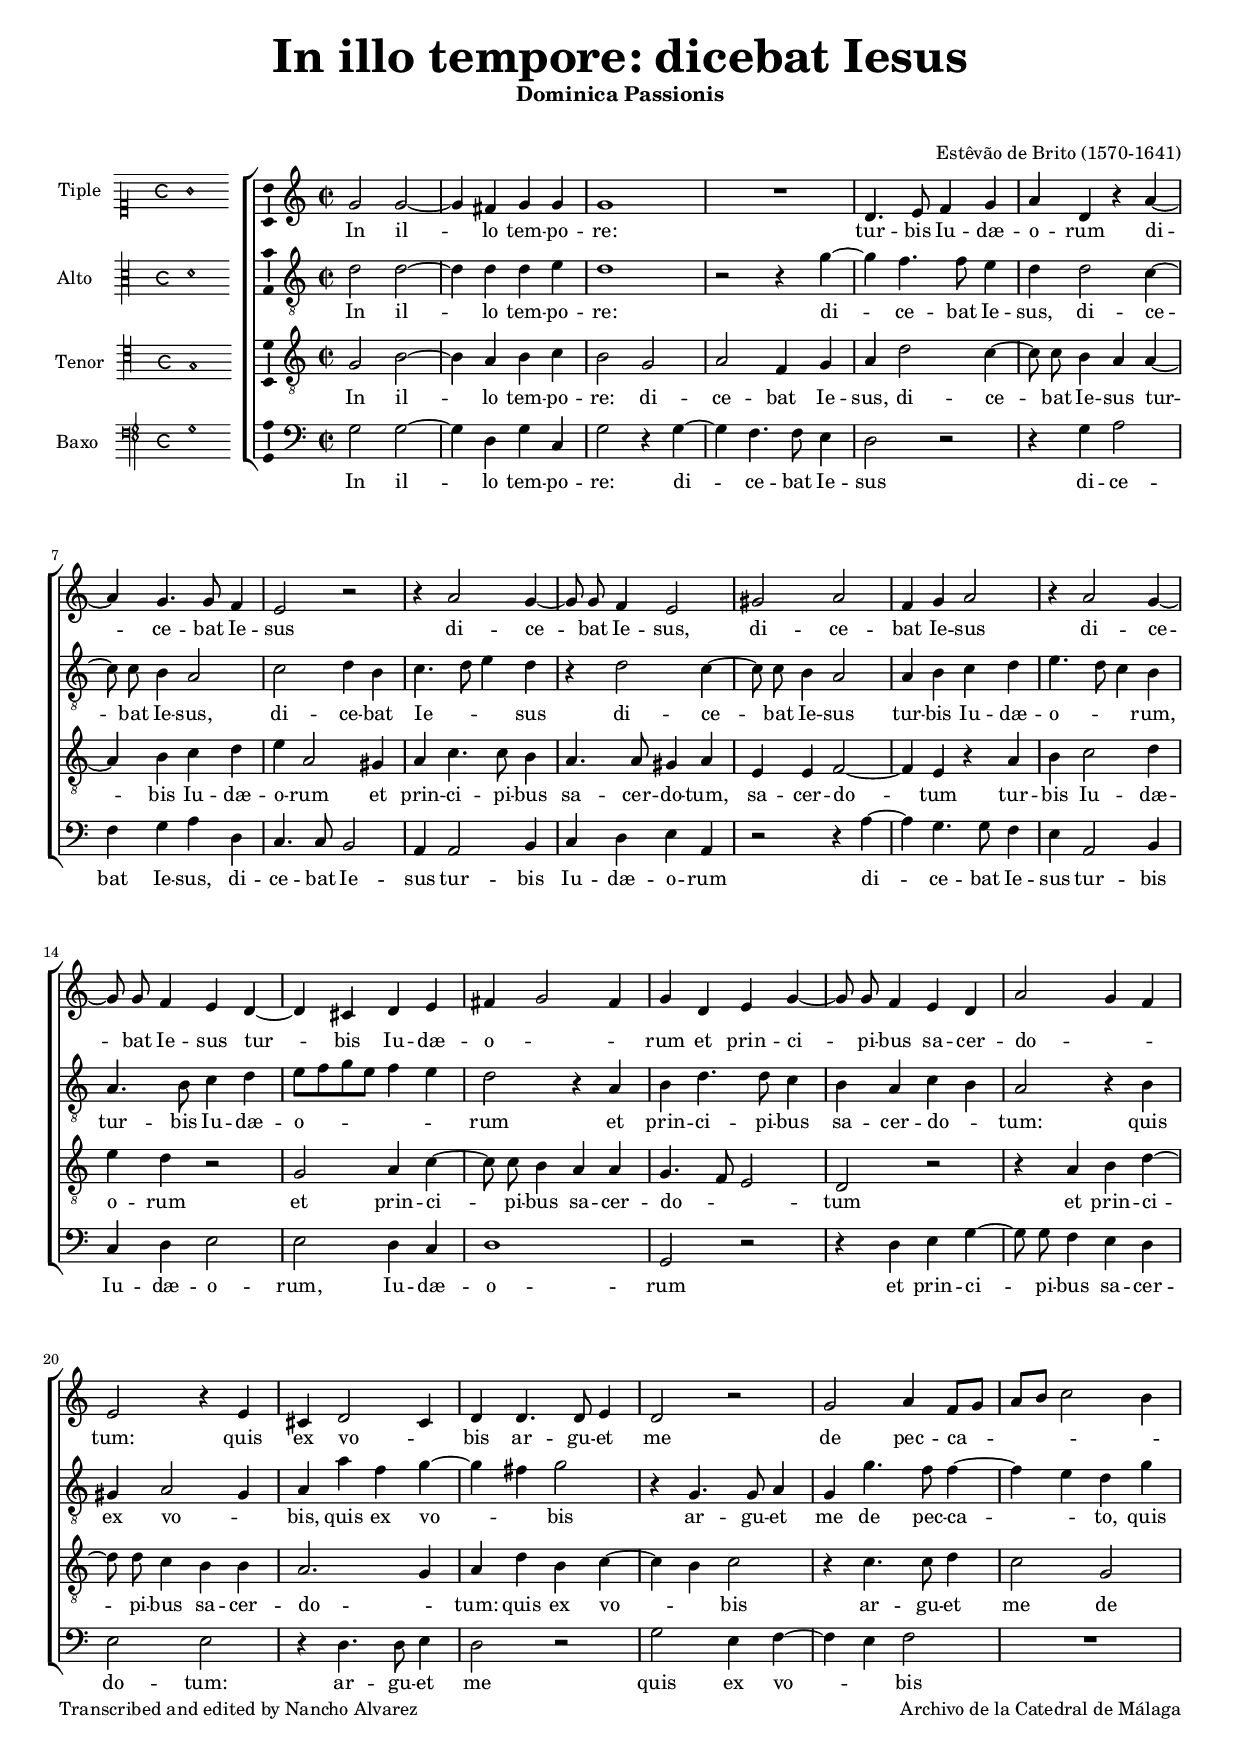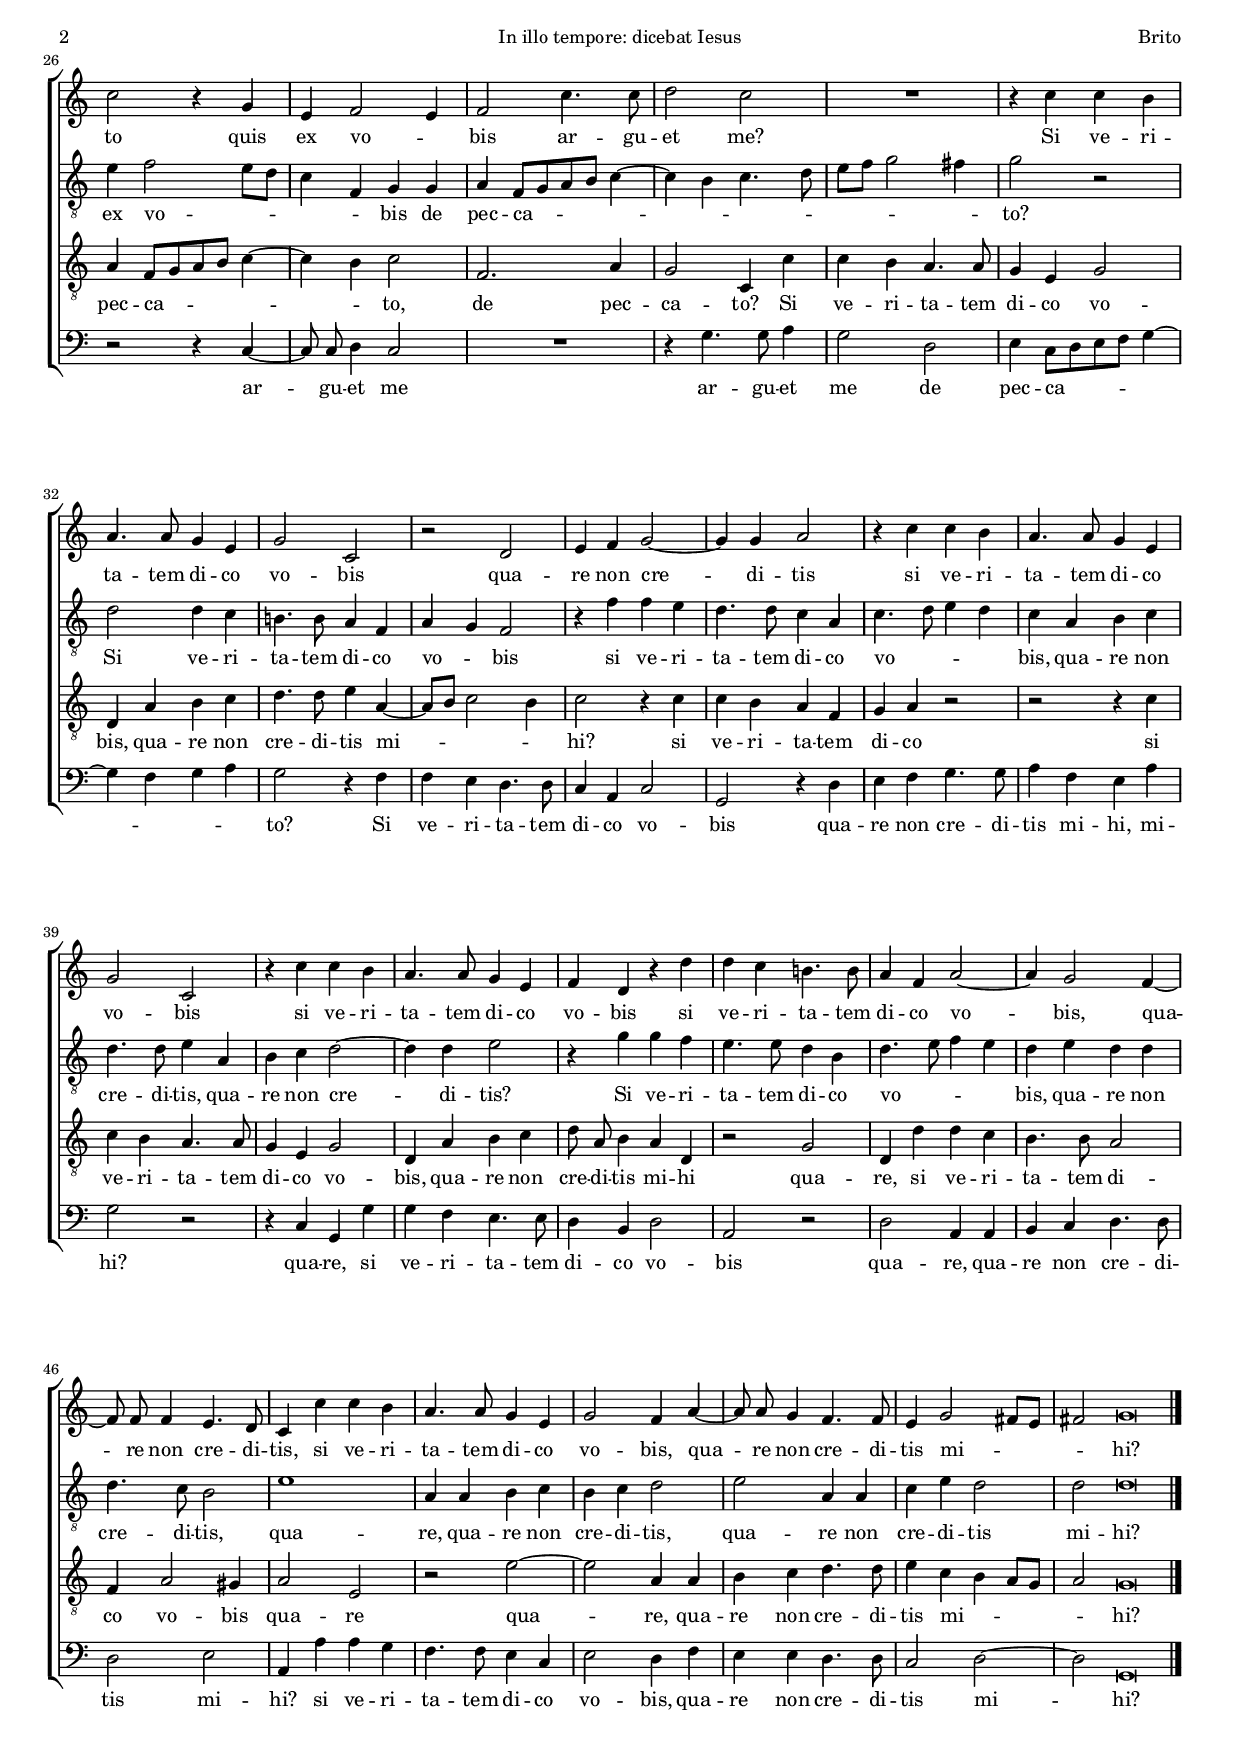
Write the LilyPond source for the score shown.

\version "2.11.45"

#(set-default-paper-size "a4")
#(set-global-staff-size 16)
#(ly:set-option 'point-and-click #f)

italicas=\override LyricText #'font-shape = #'italic
rectas=\override LyricText #'font-shape = #'upright
ss=\once \set suggestAccidentals = ##t
incipitwidth = 20


\header {
	title=\markup{\bigger \bigger \bigger \bigger "In illo tempore: dicebat Iesus"}
	subtitle="Dominica Passionis"
	subsubtitle=" " 
	composer="Estêvão de Brito (1570-1641)"
	%opus="(-)"
	%poet="Edición de "
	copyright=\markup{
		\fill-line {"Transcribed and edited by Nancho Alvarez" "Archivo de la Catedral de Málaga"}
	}
%	tagline=""
}

global={\key c \major \time 2/2 \skip 1*52 \bar "|." }


cantus=\relative c''{
	g2 g ~
	g4 fis g g
	g1
	R1
	d4. e8 f4 g
	a d, r a' ~
	a g4. g8 f4
	e2 r
	r4 a2 g4 ~
	g8 \noBeam g f4 e2
	gis2 a
	f4 g a2
	r4 a2 g4 ~
	g8 \noBeam g f4 e d ~
	d cis d e
	fis g2 fis4
	g4 d e g ~
	g8 \noBeam g f4 e d
	a'2 g4 f 
	e2 r4 e
	cis4 d2 cis4
	d4 d4. d8 e4
	d2 r
	g2 a4 f8 g 
	a b c2 b4
	c2 r4 g 
	e4 f2 e4
	f2 c'4. c8
	d2 c
	R1
	r4 c c b
	a4. a8 g4 e
	g2 c,
	r2 d2
	e4 f g2 ~
	g4 g a2
	r4 c c b 
	a4. a8 g4 e 
	g2 c,
	r4 c' c b
	a4. a8 g4 e
	f d r d'
	d c b!4. b8
	a4 f a2 ~
	a4 g2 f4 ~
	f8 \noBeam f f4 e4. d8
	c4 c' c b
	a4. a8 g4 e
	g2 f4 a ~
	a8 \noBeam a g4 f4. f8 
	e4 g2 fis8 e 
	fis2 g\breve*1/4
}

altus=\relative c'{
	d2 d ~
	d4 d d e
	d1
	r2 r4 g ~
	g f4. f8 e4
	d4 d2 c4 ~
	c8 \noBeam c b4 a2
	c2 d4 b
	c4. d8 e4 d
	r4 d2 c4 ~ 
	c8 \noBeam c b4 a2
	a4 b c d
	e4. d8 c4 b
	a4. b8 c4 d
	e8 f g e f4 e
	d2 r4 a
	b d4. d8 c4
	b a c b
	a2 r4 b
	gis4 a2 gis4
	a a' f g ~
	g fis g2
	r4 g,4. g8 a4
	g4 g'4. f8 f4 ~
	f4 e d g
	e f2 e8 d
	c4 f, g g
	a f8[ g a b] c4 ~
	c4 b c4. d8
	e8 f g2 fis4 
	g2 r
	d2 d4 c 
	b!4. b8 a4 f
	a g f2
	r4 f' f e
	d4. d8 c4 a
	c4. d8 e4 d
	c a b c
	d4. d8 e4 a,
	b c d2 ~
	d4 d e2
	r4 g g f
	e4. e8 d4 b
	d4. e8 f4 e
	d e d d 
	d4. c8 b2
	e1
	a,4 a b c
	b c d2
	e a,4 a c4 e d2
	d2 d\breve*1/4
}

tenor=\relative c'{
	g2 b ~
	b4 a b c
	b2 g
	a2 f4 g 
	a4 d2 c4 ~
	c8 \noBeam c b4 a a ~
	a b c d
	e a,2 gis4
	a4 c4. c8 b4
	a4. a8 gis4 a
	e e f2 ~
	f4 e r a
	b4 c2 d4 
	e d r2
	g,2 a4 c ~
	c8 \noBeam c b4 a a
	g4. f8 e2
	d2 r
	r4 a' b d ~
	d8 \noBeam d c4 b b
	a2. g4
	a d b c ~
	c b c2
	r4 c4. c8 d4
	c2 g
	a4 f8[ g a b] c4 ~
	c b c2
	f,2. a4
	g2 c,4 c'
	c b a4. a8 
	g4 e g2
	d4 a' b c
	d4. d8 e4 a, ~
	a8 b c2 b4
	c2 r4 c
	c b a f 
	g a r2
	r2 r4 c
	c b a4. a8 
	g4 e g2
	d4 a' b c
	d8 \noBeam a b4 a d,
	r2 g2 
	d4 d' d c 
	b4. b8 a2
	f4 a2 gis4
	a2 e
	r2 e' ~
	e a,4 a
	b4 c d4. d8 
	e4 c b a8 g
	a2 g\breve*1/4
}

bassus=\relative c'{
	g2 g ~
	g4 d g c,
	g'2 r4 g ~
	g f4. f8 e4
	d2 r
	r4 g a2
	f4 g a d,
	c4. c8 b2
	a4 a2 b4
	c d e a,
	r2 r4 a' ~
	a4 g4. g8 f4
	e4 a,2 b4
	c d e2
	e d4 c
	d1
	g,2 r
	r4 d' e g ~
	g8 \noBeam g f4 e d
	e2 e
	r4 d4. d8 e4
	d2 r
	g2 e4 f ~
	f e f2
	R1
	r2 r4 c ~
	c8 \noBeam c d4 c2
	R1
	r4 g'4. g8 a4
	g2 d
	e4 c8[ d e f] g4 ~
	g f g a
	g2 r4 f 
	f e d4. d8
	c4 a c2
	g r4 d'
	e f g4. g8
	a4 f e a
	g2 r
	r4 c, g g'
	g f e4. e8
	d4 b d2
	a2 r
	d2 a4 a 
	b c d4. d8
	d2 e
	a,4 a' a g
	f4. f8 e4 c
	e2 d4 f
	e e d4. d8 c2 d ~ 
	d g,\breve*1/4
}


textocantus=\lyricmode{
In il -- _ lo tem -- po -- re:
tur -- bis Iu -- dæ -- o -- rum
di -- _ ce -- bat Ie -- sus
di -- ce -- _ bat Ie -- sus,
di -- ce -- bat Ie -- sus
di -- ce -- _ bat Ie -- sus tur -- _ bis Iu -- dæ -- o -- _ _ rum
et prin -- ci -- _ pi -- bus sa -- cer -- do -- _ _ tum:
quis ex vo -- _ bis ar -- gu -- et me
de pec -- ca -- _ _ _ _ _ to
quis ex vo -- _ bis ar -- gu -- et me?
Si ve -- ri -- ta -- tem di -- co vo -- bis
qua -- re non cre -- _ di -- tis
si ve -- ri -- ta -- tem di -- co vo -- bis
si ve -- ri -- ta -- tem di -- co vo -- bis
si ve -- ri -- ta -- tem di -- co vo -- _ bis,
qua -- _ re non cre -- di -- tis,
si ve -- ri -- ta -- tem di -- co vo -- bis,
qua -- _ re non cre -- di -- tis mi -- _ _ _ hi?
}

textoaltus=\lyricmode{
In il -- _ lo tem -- po -- re:
di -- _ ce -- bat Ie -- sus,
di -- ce -- _ bat Ie -- sus,
di -- ce -- bat Ie -- _ _ sus
di -- ce -- _ bat Ie -- sus
tur -- bis Iu -- dæ -- o -- _ _ rum,
tur -- bis Iu -- dæ -- o -- _ _ _ _ _ rum
et prin -- ci -- pi -- bus sa -- cer -- do -- _ tum:
quis ex vo -- _ bis,
quis ex vo -- _ _ bis
ar -- gu -- et me de pec -- ca -- _ _ to,
quis ex vo -- _ _ _ _ bis de pec -- ca -- _ _ _ _ _ _ _ _ _ _ _ _ to?
Si ve -- ri -- ta -- tem di -- co vo -- _ bis
si ve -- ri -- ta -- tem di -- co vo -- _ _ _ bis,
qua -- re non cre -- di -- tis,
qua -- re non cre -- _ di -- tis?
Si ve -- ri -- ta -- tem di -- co vo -- _ _ _ bis,
qua -- re non cre -- di -- tis,
qua -- re,
qua -- re non cre -- di -- tis,
qua -- re non cre -- di -- tis mi -- hi?
}

textotenor=\lyricmode{
In il -- _ lo tem -- po -- re:
di -- ce -- bat Ie -- sus,
di -- ce -- _ bat Ie -- sus tur -- _ bis Iu -- dæ -- o -- rum
et prin -- ci -- pi -- bus sa -- cer -- do -- tum,
sa -- cer -- do -- _ tum
tur -- bis Iu -- dæ -- o -- rum
et prin -- ci -- _ pi -- bus sa -- cer -- do -- _ _ tum
et prin -- ci -- _ pi -- bus sa -- cer -- do -- _ tum:
quis ex vo -- _ _ bis
ar -- gu -- et me de pec -- ca -- _ _ _ _ _ _ to,
de pec -- ca -- to?
Si ve -- ri -- ta -- tem di -- co vo -- bis,
qua -- re non cre -- di -- tis mi -- _ _ _ _ hi?
si ve -- ri -- ta -- tem di -- co
si ve -- ri -- ta -- tem di -- co vo -- bis,
qua -- re non cre -- di -- tis mi -- hi
qua -- re,
si ve -- ri -- ta -- tem di -- co vo -- bis
qua -- re
qua -- _ re,
qua -- re non cre -- di -- tis mi -- _ _ _ _ hi?
}

textobassus=\lyricmode{
In il -- _ lo tem -- po -- re:
di -- _ ce -- bat Ie -- sus
di -- ce -- bat Ie -- sus,
di -- ce -- bat Ie -- sus
tur -- bis Iu -- dæ -- o -- rum
di -- _ ce -- bat Ie -- sus tur -- bis
Iu -- dæ -- o -- rum,
Iu -- dæ -- o -- rum
et prin -- ci -- _ pi -- bus sa -- cer -- do -- tum:
ar -- gu -- et me
quis ex vo -- _ _ bis
ar -- _ gu -- et me
ar -- gu -- et me
de pec -- ca -- _ _ _ _ _ _ _ _ to?
Si ve -- ri -- ta -- tem di -- co vo -- bis
qua -- re non cre -- di -- tis mi -- hi, mi -- hi?
qua -- re, si ve -- ri -- ta -- tem di -- co vo -- bis
qua -- re,
qua -- re non cre -- di -- tis mi -- hi?
si ve -- ri -- ta -- tem di -- co vo -- bis,
qua -- re non cre -- di -- tis mi -- _ hi?
}



incipitcantus=\markup{
	\score{
		{ 
		\set Staff.instrumentName="Tiple  "
		\override NoteHead   #'style = #'neomensural
		\override Rest #'style = #'neomensural
		\override Staff.TimeSignature #'style = #'neomensural
		\cadenzaOn 
		\clef "petrucci-c1"
		\key c \major
		\time 4/4
		g'1
		} 
	\layout {
		\context {\Voice
			\remove Ligature_bracket_engraver
			\consists Mensural_ligature_engraver
		}
		line-width=\incipitwidth
		indent = 0
	}
	}
}


incipitaltus=\markup{
	\score{
		{ 
		\set Staff.instrumentName="Alto    "
		\override NoteHead   #'style = #'neomensural 
		\override Rest #'style = #'neomensural
		\override Staff.TimeSignature #'style = #'neomensural
		\cadenzaOn 
		\clef "petrucci-c3"
		\key c \major
		\time 4/4
		d'1
		} 
	\layout {
		\context {\Voice
			\remove Ligature_bracket_engraver
			\consists Mensural_ligature_engraver
		}
		line-width=\incipitwidth
		indent = 0
	}
	}
}


incipittenor=\markup{
	\score{
		{ 
		\set Staff.instrumentName="Tenor  "
		\override NoteHead   #'style = #'neomensural 
		\override Rest #'style = #'neomensural
		\override Staff.TimeSignature #'style = #'neomensural
		\cadenzaOn 
		\clef "petrucci-c4"
		\key c \major
		\time 4/4
		g1
		} 
	\layout {
		\context {\Voice
			\remove Ligature_bracket_engraver
			\consists Mensural_ligature_engraver
		}
		line-width=\incipitwidth
		indent=0
	}
	}
}


incipitbassus=\markup{
	\score{
		{ 
		\set Staff.instrumentName="Baxo   "
		\override NoteHead   #'style = #'neomensural 
		\override Rest #'style = #'neomensural
		\override Staff.TimeSignature #'style = #'neomensural
		\cadenzaOn 
		\clef "petrucci-f4"
		\key c \major
		\time 4/4
		g1
		} 
	\layout {
		\context {\Voice
			\remove Ligature_bracket_engraver
			\consists Mensural_ligature_engraver
		}
		line-width=\incipitwidth
		indent = 0
	}
	}
}





\score {
\new ChoirStaff<<

	\new Staff <<\global
	\new Voice="v1" {
		\set Staff.instrumentName=\incipitcantus
		\clef "treble"
		\cantus }
	\new Lyrics \lyricsto "v1" {\textocantus }
	>>

	
	\new Staff << \global
	\new Voice="v2" {
		\set Staff.instrumentName=\incipitaltus
		\clef "G_8" 
		\altus}
	\new Lyrics \lyricsto "v2" {\textoaltus }
	>>

	
	\new Staff <<\global
	\new Voice="v3" {
		\set Staff.instrumentName=\incipittenor
		\clef "G_8"
		\tenor }
	\new Lyrics \lyricsto "v3" {\textotenor }
	>>
	

	\new Staff <<\global
	\new Voice="v4" {
		\set Staff.instrumentName=\incipitbassus
		\clef "bass" 
		\bassus }
	\new Lyrics \lyricsto "v4" {\textobassus}
	>>
	
>>

\layout{ 
	\context {\Lyrics 
		%\override VerticalAxisGroup #'minimum-Y-extent = #'(-0.75 . 2.0) 
		%\override LyricText #'font-size = #1.2
		\override LyricHyphen #'minimum-distance = #0.33
	}
	\context {\Score 
		\override BarNumber #'padding = #2 
	}
	\context {\Voice 
		melismaBusyProperties = #'() 
	}
	%\context { \RemoveEmptyStaffContext }
	\context {\Staff 
		\override VerticalAxisGroup #'minimum-Y-extent = #'(-3 . 6)
		\consists Ambitus_engraver 
		\override LigatureBracket #'padding = #1
	}
}

%\midi {}

}


\paper{
	evenHeaderMarkup=\markup  \fill-line { \fromproperty #'page:page-number-string "In illo tempore: dicebat Iesus" "Brito" }
	oddHeaderMarkup= \markup  \fill-line { \on-the-fly #not-first-page "Brito" \on-the-fly #not-first-page "In illo tempore: dicebat Iesus" \on-the-fly #not-first-page \fromproperty #'page:page-number-string }
	%system-count=8
	%line-width=19.0\cm
	ragged-last-bottom = ##f
	indent=3.3\cm
	between-system-padding = 0
	foot-separation=5\mm
	%head-separation=1\mm
}
